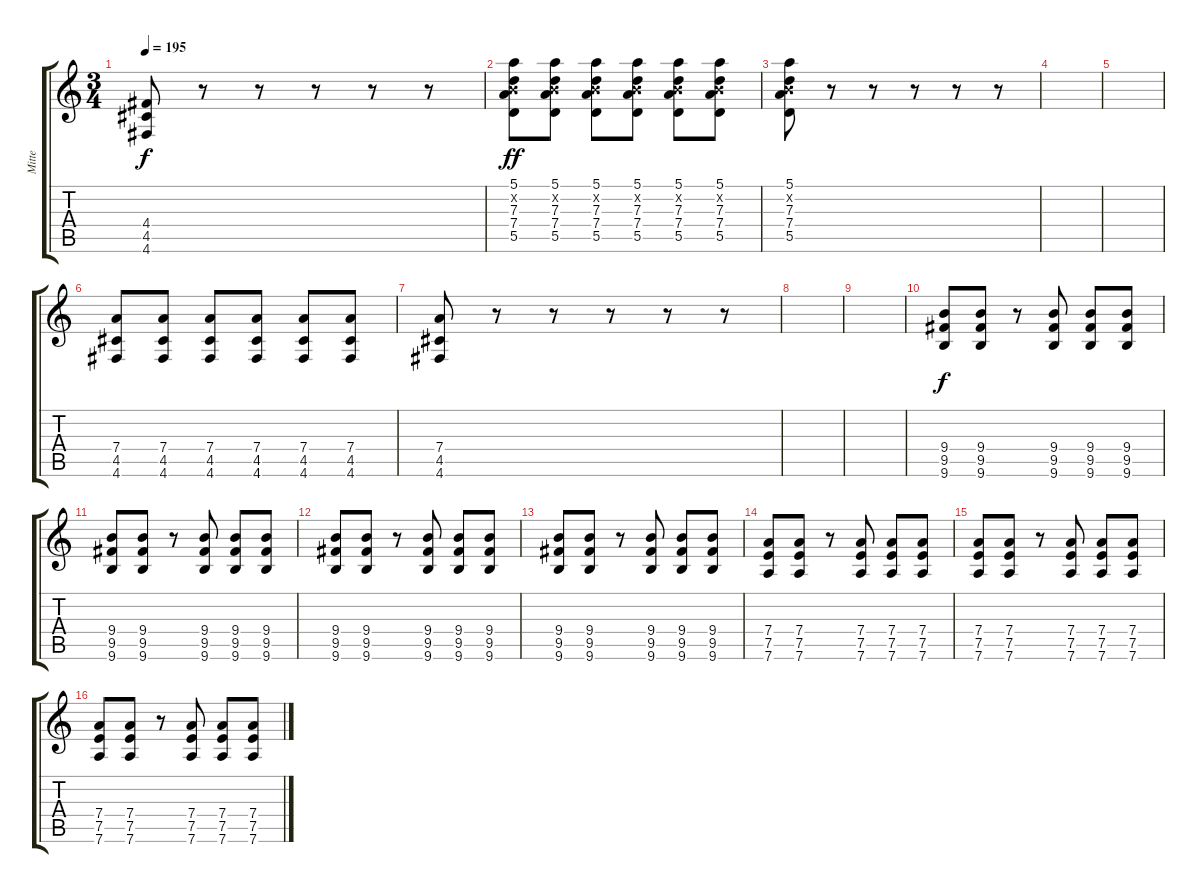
\track ("Mitte" "Mitte") {instrument distortionguitar}
\staff {score tabs}
\tuning (E4 B3 G3 D3 A2 D2) {hide}
\ts (3 4)
\tempo 195
\clef g2
\ks c
(4.4 4.5 4.6).8{dy f} r.8 r.8 r.8 r.8 r.8 |
(5.1 0.2{x} 7.3 7.4 5.5).8{dy ff} (5.1 0.2{x} 7.3 7.4 5.5).8 (5.1 0.2{x} 7.3 7.4 5.5).8 (5.1 0.2{x} 7.3 7.4 5.5).8 (5.1 0.2{x} 7.3 7.4 5.5).8 (5.1 0.2{x} 7.3 7.4 5.5).8 |
(5.1 0.2{x} 7.3 7.4 5.5).8 r.8 r.8 r.8 r.8 r.8 |
|
|
(7.4 4.5 4.6).8 (7.4 4.5 4.6).8 (7.4 4.5 4.6).8 (7.4 4.5 4.6).8 (7.4 4.5 4.6).8 (7.4 4.5 4.6).8 |
(7.4 4.5 4.6).8 r.8 r.8 r.8 r.8 r.8 |
|
|
(9.4 9.5 9.6).8{dy f} (9.4 9.5 9.6).8 r.8 (9.4 9.5 9.6).8 (9.4 9.5 9.6).8 (9.4 9.5 9.6).8 |
(9.4 9.5 9.6).8 (9.4 9.5 9.6).8 r.8 (9.4 9.5 9.6).8 (9.4 9.5 9.6).8 (9.4 9.5 9.6).8 |
(9.4 9.5 9.6).8 (9.4 9.5 9.6).8 r.8 (9.4 9.5 9.6).8 (9.4 9.5 9.6).8 (9.4 9.5 9.6).8 |
(9.4 9.5 9.6).8 (9.4 9.5 9.6).8 r.8 (9.4 9.5 9.6).8 (9.4 9.5 9.6).8 (9.4 9.5 9.6).8 |
(7.4 7.5 7.6).8 (7.4 7.5 7.6).8 r.8 (7.4 7.5 7.6).8 (7.4 7.5 7.6).8 (7.4 7.5 7.6).8 |
(7.4 7.5 7.6).8 (7.4 7.5 7.6).8 r.8 (7.4 7.5 7.6).8 (7.4 7.5 7.6).8 (7.4 7.5 7.6).8 |
(7.4 7.5 7.6).8 (7.4 7.5 7.6).8 r.8 (7.4 7.5 7.6).8 (7.4 7.5 7.6).8 (7.4 7.5 7.6).8
